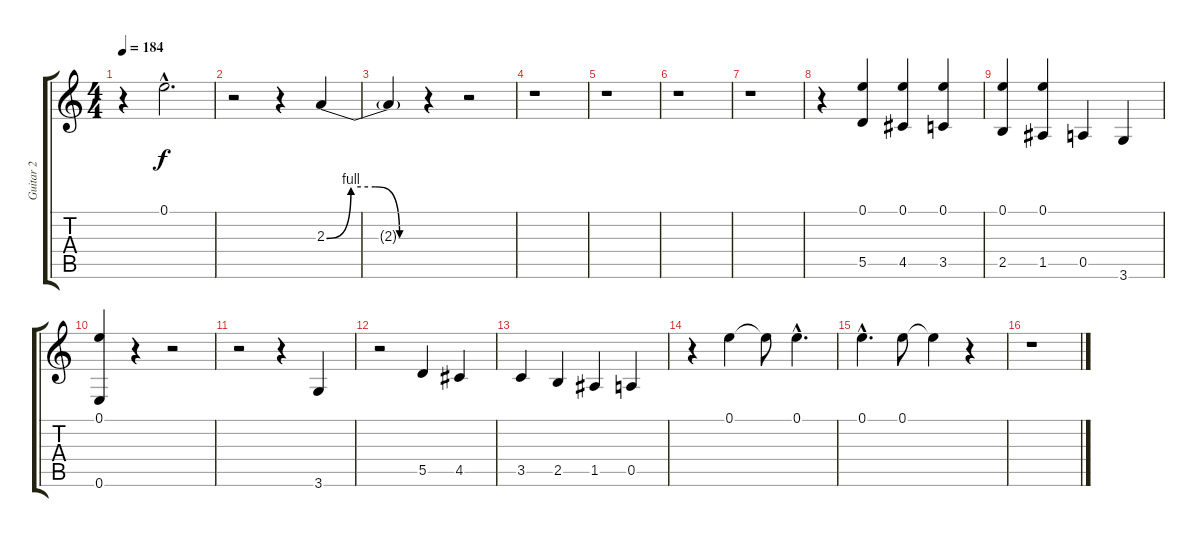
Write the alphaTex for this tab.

\track ("Guitar 2" "Guitar 2") {instrument electricguitarjazz}
\staff {score tabs}
\tuning (E4 B3 G3 D3 A2 E2) {hide}
\ts (4 4)
\tempo 184
\clef g2
\ks c
r.4{dy f} 0.1{hac}.2{d} |
r.2 r.4 2.3{be (custom 0 0 15 4 30 4 45 0 60 0)}.4 |
2.3{t}.4 r.4 r.2 |
r.1 |
r.1 |
r.1 |
r.1 |
r.4 (0.1 5.5).4 (0.1 4.5).4 (0.1 3.5).4 |
(0.1 2.5).4 (0.1 1.5).4 0.5.4 3.6.4 |
(0.1 0.6).4 r.4 r.2 |
r.2 r.4 3.6.4 |
r.2 5.5.4 4.5.4 |
3.5.4 2.5.4 1.5.4 0.5.4 |
r.4 0.1.4 0.1{t}.8 0.1{hac}.4{d} |
0.1{hac}.4{d} 0.1.8 0.1{t}.4 r.4 |
r.1
